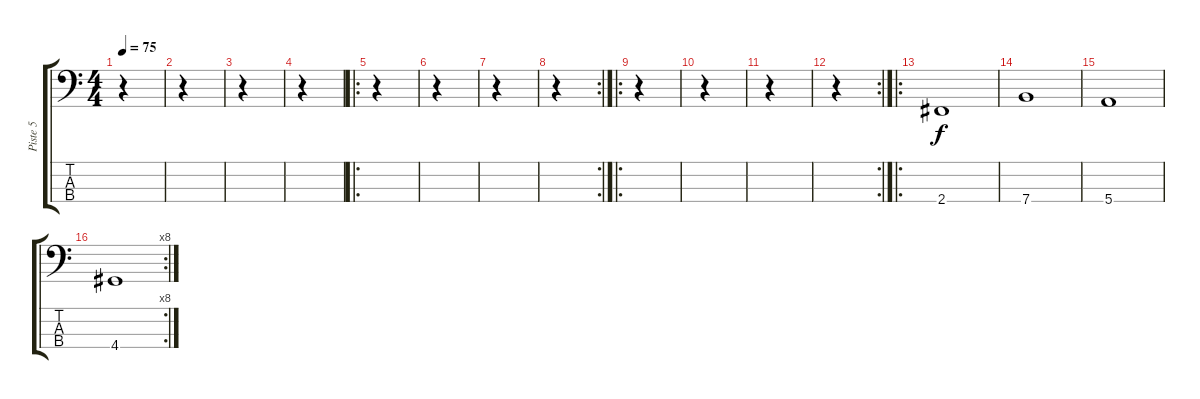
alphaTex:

\track ("Piste 5" "Piste 5") {instrument fretlessbass}
\staff {score tabs}
\tuning (G2 D2 A1 E1) {hide}
\ts (4 4)
\tempo 75
\clef f4
\ks c
r.4{dy f instrument fretlessbass} |
r.4 |
r.4 |
r.4 |
\ro
r.4 |
r.4 |
r.4 |
\rc 2
r.4 |
\ro
r.4 |
r.4 |
r.4 |
\rc 2
r.4 |
\ro
2.4.1 |
7.4.1 |
5.4.1 |
\rc 8
4.4.1
